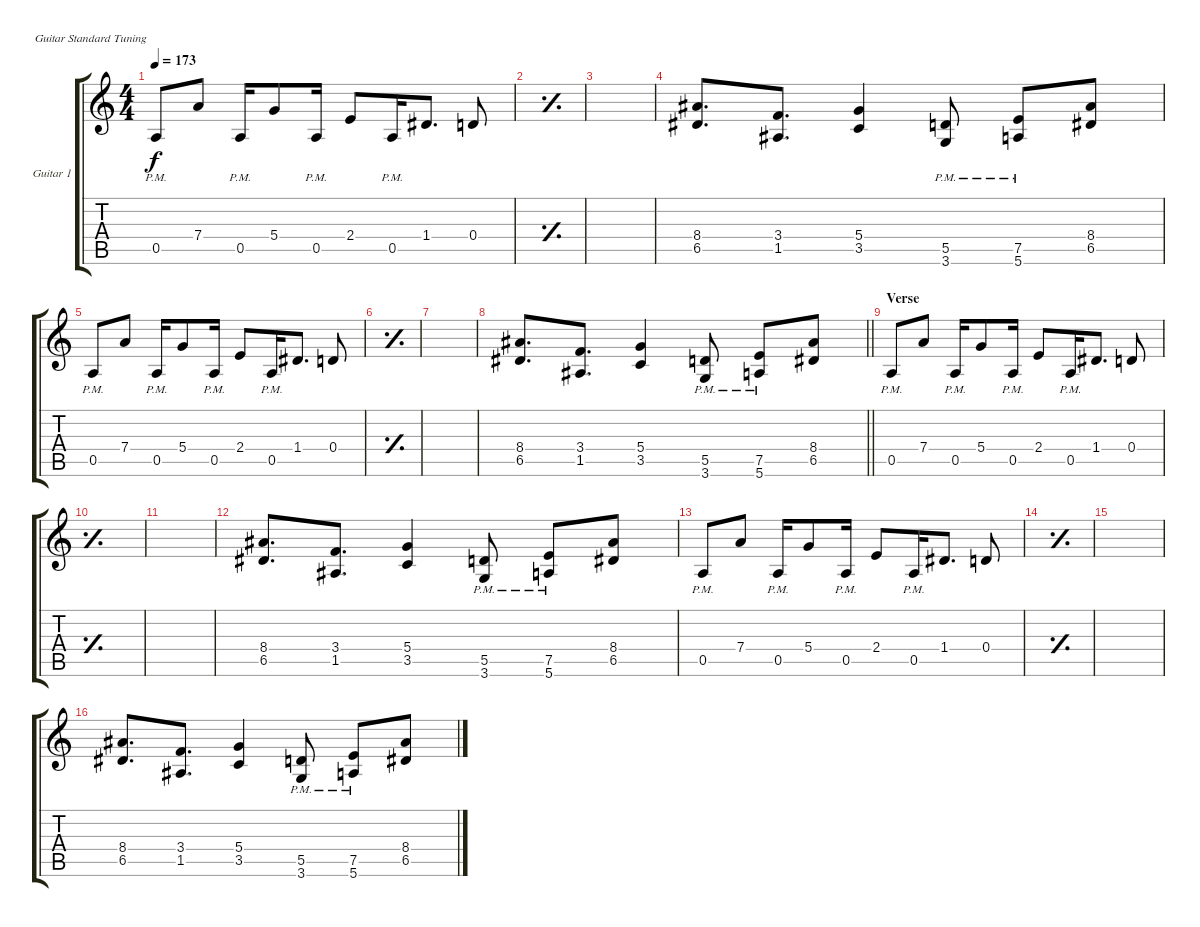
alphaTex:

\bracketExtendMode groupsimilarinstruments
\firstSystemTrackNameOrientation horizontal
\otherSystemsTrackNameOrientation horizontal
\track ("Guitar 1" "Guitar 1") {instrument distortionguitar}
\staff {score tabs}
\tuning (E4 B3 G3 D3 A2 E2)
\ts (4 4)
\tempo 173
\clef g2
\ks c
0.5{pm}.8{dy f} 7.4.8 0.5{pm}.16 5.4.8 0.5{pm}.16 2.4.8 0.5{pm}.16 1.4.8{d} 0.4.8 |
\simile simple
|
|
\simile none
(8.4 6.5).8{d} (3.4 1.5).8{d} (5.4 3.5).4 (5.5{pm} 3.6{pm}).8 (7.5{pm} 5.6{pm}).8 (8.4 6.5).8 |
0.5{pm}.8 7.4.8 0.5{pm}.16 5.4.8 0.5{pm}.16 2.4.8 0.5{pm}.16 1.4.8{d} 0.4.8 |
\simile simple
|
|
\simile none
\barLineRight lightlight
(8.4 6.5).8{d} (3.4 1.5).8{d} (5.4 3.5).4 (5.5{pm} 3.6{pm}).8 (7.5{pm} 5.6{pm}).8 (8.4 6.5).8 |
\section ("" "Verse")
0.5{pm}.8 7.4.8 0.5{pm}.16 5.4.8 0.5{pm}.16 2.4.8 0.5{pm}.16 1.4.8{d} 0.4.8 |
\simile simple
|
|
\simile none
(8.4 6.5).8{d} (3.4 1.5).8{d} (5.4 3.5).4 (5.5{pm} 3.6{pm}).8 (7.5{pm} 5.6{pm}).8 (8.4 6.5).8 |
0.5{pm}.8 7.4.8 0.5{pm}.16 5.4.8 0.5{pm}.16 2.4.8 0.5{pm}.16 1.4.8{d} 0.4.8 |
\simile simple
|
|
\simile none
(8.4 6.5).8{d} (3.4 1.5).8{d} (5.4 3.5).4 (5.5{pm} 3.6{pm}).8 (7.5{pm} 5.6{pm}).8 (8.4 6.5).8
